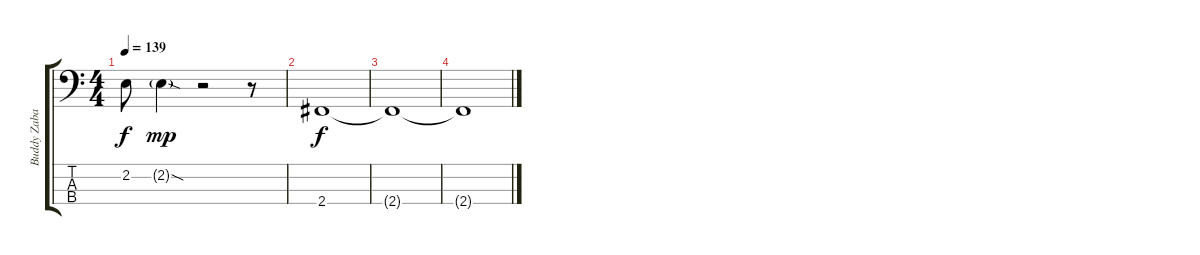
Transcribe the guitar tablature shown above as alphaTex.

\track ("Buddy Zabala(Bass)" "Buddy Zaba") {instrument electricbassfinger}
\staff {score tabs}
\tuning (G2 D2 A1 E1) {hide}
\ts (4 4)
\tempo 139
\clef f4
\ks c
2.2.8{dy f} 2.2{sod g}.4{dy mp} r.2 r.8 |
2.4.1{dy f volume 0 instrument electricbassfinger} |
2.4{t}.1 |
2.4{t}.1
